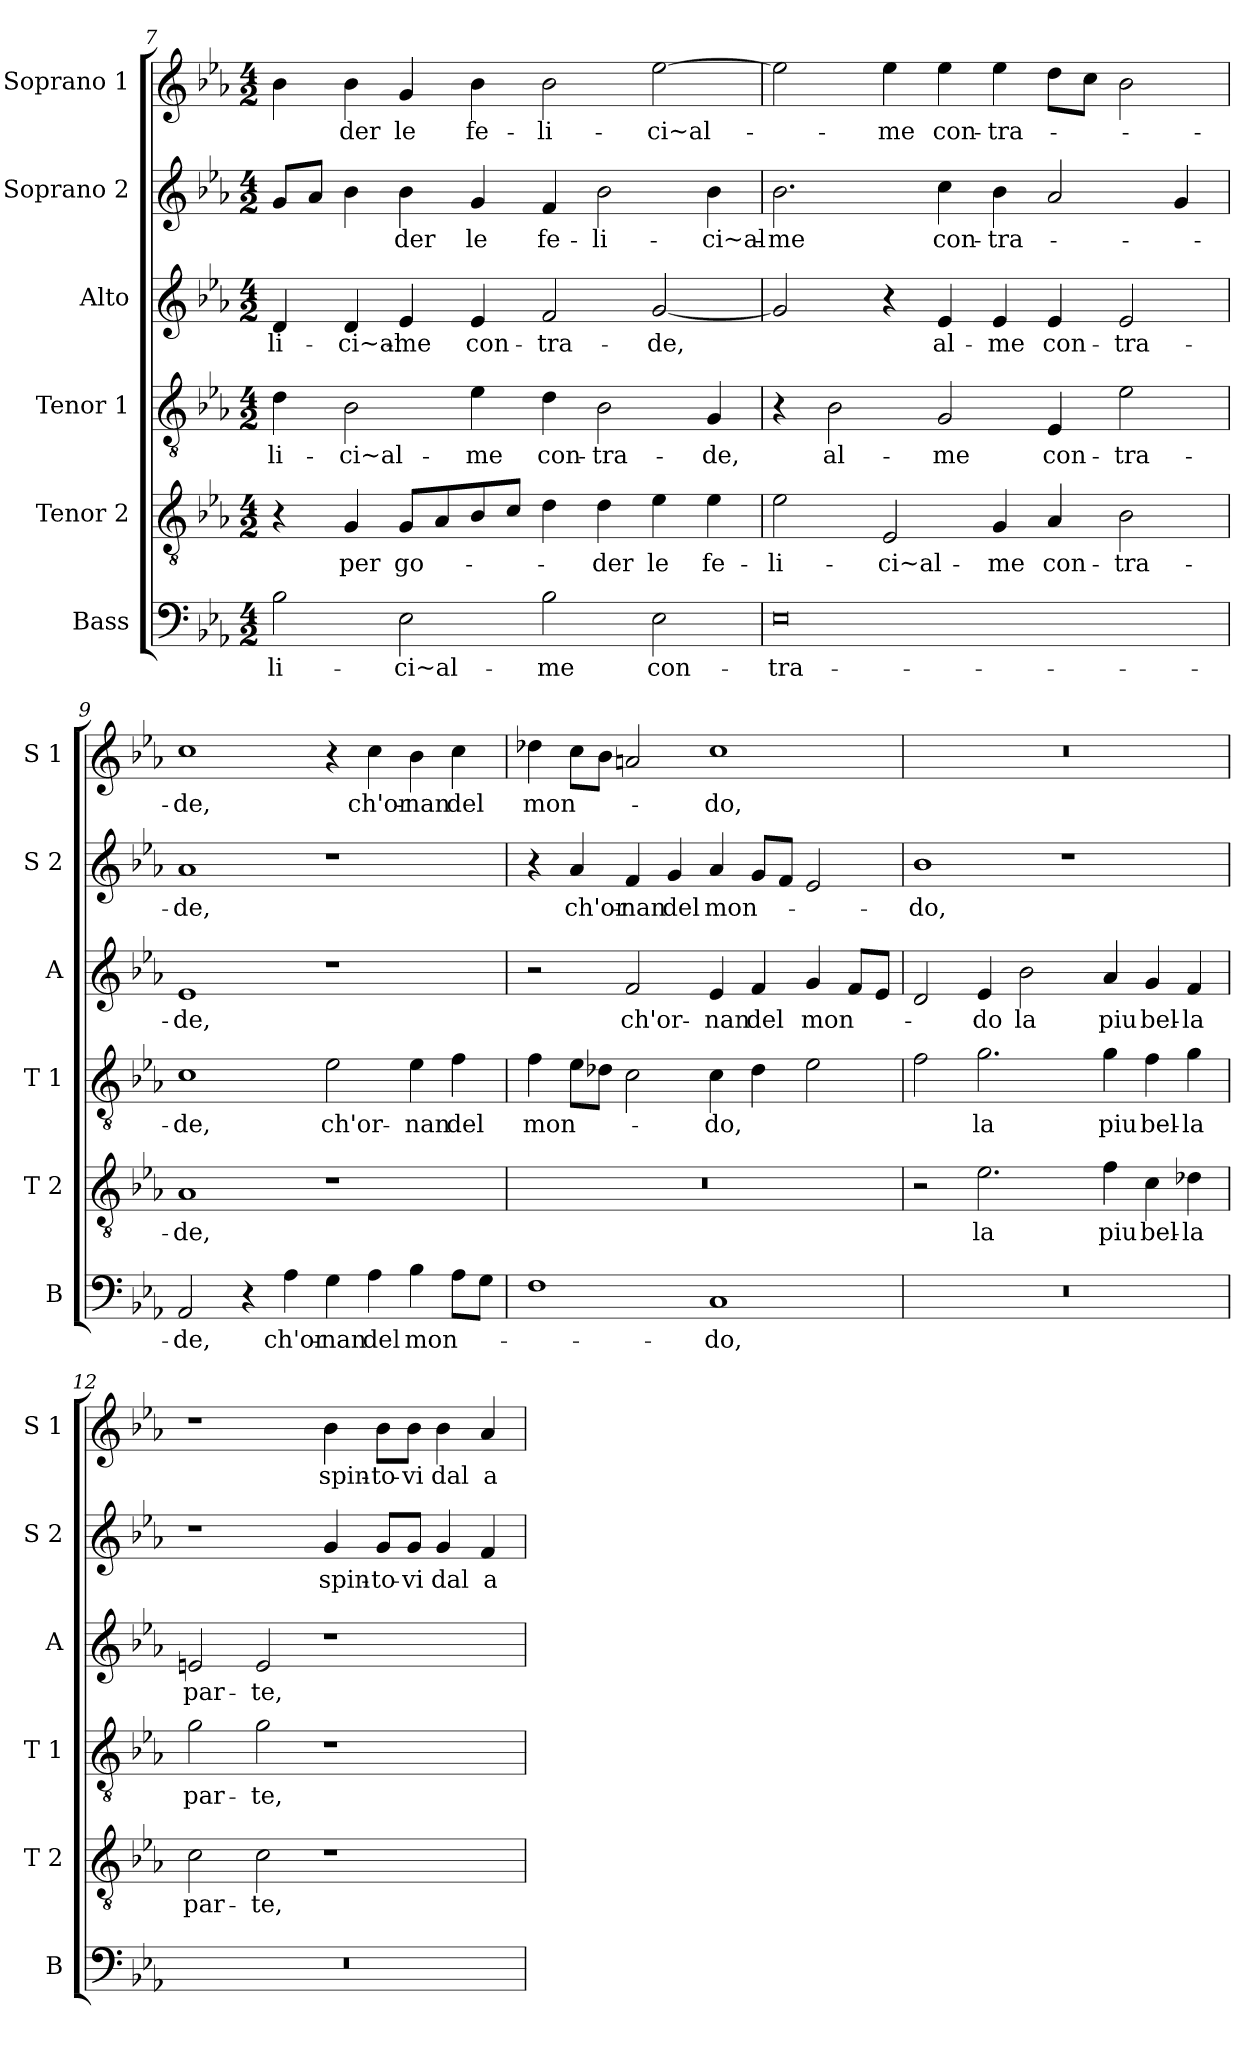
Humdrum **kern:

**kern	**text	**kern	**text	**kern	**text	**kern	**text	**kern	**text	**kern	**text
*part6	*part6	*part5	*part5	*part4	*part4	*part3	*part3	*part2	*part2	*part1	*part1
*staff6	*staff6	*staff5	*staff5	*staff4	*staff4	*staff3	*staff3	*staff2	*staff2	*staff1	*staff1
*I"Bass	*	*I"Tenor 2	*	*I"Tenor 1	*	*I"Alto	*	*I"Soprano 2	*	*I"Soprano 1	*
*I'B	*	*I'T 2	*	*I'T 1	*	*I'A	*	*I'S 2	*	*I'S 1	*
!!LO:PB:g=z
*clefF4	*	*clefGv2	*	*clefGv2	*	*clefG2	*	*clefG2	*	*clefG2	*
*k[b-e-a-]	*	*k[b-e-a-]	*	*k[b-e-a-]	*	*k[b-e-a-]	*	*k[b-e-a-]	*	*k[b-e-a-]	*
*E-:	*	*E-:	*	*E-:	*	*E-:	*	*E-:	*	*E-:	*
*M4/2	*	*M4/2	*	*M4/2	*	*M4/2	*	*M4/2	*	*M4/2	*
=7	=7	=7	=7	=7	=7	=7	=7	=7	=7	=7	=7
!	!LO:LY:b	!	!	!	!LO:LY:b	!	!LO:LY:b	!	!	!	!
2B-\	-li-	4r	.	4d\	-li-	4d/	-li-	8g/L	.	4b-\	.
.	.	.	.	.	.	.	.	8a-/J	.	.	.
!	!	!	!LO:LY:b	!	!LO:LY:b	!	!LO:LY:b	!	!	!	!LO:LY:b
.	.	4G/	per	2B-\	-ci~al-	4d/	-ci~al-	4b-\	.	4b-\	-der
!	!LO:LY:b	!	!LO:LY:b	!	!	!	!LO:LY:b	!	!LO:LY:b	!	!LO:LY:b
2E-\	-ci~al-	8G/L	go-	.	.	4e-/	-me	4b-\	-der	4g/	le
.	.	8A-/	.	.	.	.	.	.	.	.	.
!	!	!	!	!	!LO:LY:b	!	!LO:LY:b	!	!LO:LY:b	!	!LO:LY:b
.	.	8B-/	.	4e-\	-me	4e-/	con-	4g/	le	4b-\	fe-
.	.	8c/J	.	.	.	.	.	.	.	.	.
!	!LO:LY:b	!	!	!	!LO:LY:b	!	!LO:LY:b	!	!LO:LY:b	!	!LO:LY:b
2B-\	-me	4d\	.	4d\	con-	2f/	-tra-	4f/	fe-	2b-\	-li-
!	!	!	!LO:LY:b	!	!LO:LY:b	!	!	!	!LO:LY:b	!	!
.	.	4d\	-der	2B-\	-tra-	.	.	2b-\	-li-	.	.
!	!LO:LY:b	!	!LO:LY:b	!	!	!	!LO:LY:b	!	!	!	!LO:LY:b
2E-\	con-	4e-\	le	.	.	[2g/	-de,	.	.	[2ee-\	-ci~al-
!	!	!	!LO:LY:b	!	!LO:LY:b	!	!	!	!LO:LY:b	!	!
.	.	4e-\	fe-	4G/	-de,	.	.	4b-\	-ci~al-	.	.
=8	=8	=8	=8	=8	=8	=8	=8	=8	=8	=8	=8
!	!LO:LY:b	!	!LO:LY:b	!	!	!	!	!	!LO:LY:b	!	!
0E-	-tra-	2e-\	-li-	4r	.	2g/]	.	2.b-\	-me	2ee-\]	.
!	!	!	!	!	!LO:LY:b	!	!	!	!	!	!
.	.	.	.	2B-\	al-	.	.	.	.	.	.
!	!	!	!LO:LY:b	!	!	!	!	!	!	!	!LO:LY:b
.	.	2E-/	-ci~al-	.	.	4r	.	.	.	4ee-\	-me
!	!	!	!	!	!LO:LY:b	!	!LO:LY:b	!	!LO:LY:b	!	!LO:LY:b
.	.	.	.	2G/	-me	4e-/	al-	4cc\	con-	4ee-\	con-
!	!	!	!LO:LY:b	!	!	!	!LO:LY:b	!	!LO:LY:b	!	!LO:LY:b
.	.	4G/	-me	.	.	4e-/	-me	4b-\	-tra-	4ee-\	-tra-
!	!	!	!LO:LY:b	!	!LO:LY:b	!	!LO:LY:b	!	!	!	!
.	.	4A-/	con-	4E-/	con-	4e-/	con-	2a-/	.	8dd\L	.
.	.	.	.	.	.	.	.	.	.	8cc\J	.
!	!	!	!LO:LY:b	!	!LO:LY:b	!	!LO:LY:b	!	!	!	!
.	.	2B-\	-tra-	2e-\	-tra-	2e-/	-tra-	.	.	2b-\	.
.	.	.	.	.	.	.	.	4g/	.	.	.
=9	=9	=9	=9	=9	=9	=9	=9	=9	=9	=9	=9
!	!LO:LY:b	!	!LO:LY:b	!	!LO:LY:b	!	!LO:LY:b	!	!LO:LY:b	!	!LO:LY:b
2AA-/	-de,	1A-	-de,	1c	-de,	1e-	-de,	1a-	-de,	1cc	-de,
4r	.	.	.	.	.	.	.	.	.	.	.
!	!LO:LY:b	!	!	!	!	!	!	!	!	!	!
4A-\	ch'or-	.	.	.	.	.	.	.	.	.	.
!	!LO:LY:b	!	!	!	!LO:LY:b	!	!	!	!	!	!
4G\	-nan	1r	.	2e-\	ch'or-	1r	.	1r	.	4r	.
!	!LO:LY:b	!	!	!	!	!	!	!	!	!	!LO:LY:b
4A-\	del	.	.	.	.	.	.	.	.	4cc\	ch'or-
!	!LO:LY:b	!	!	!	!LO:LY:b	!	!	!	!	!	!LO:LY:b
4B-\	mon-	.	.	4e-\	-nan	.	.	.	.	4b-\	-nan
!	!	!	!	!	!LO:LY:b	!	!	!	!	!	!LO:LY:b
8A-\L	.	.	.	4f\	del	.	.	.	.	4cc\	del
8G\J	.	.	.	.	.	.	.	.	.	.	.
!!LO:LB:g=z
=10	=10	=10	=10	=10	=10	=10	=10	=10	=10	=10	=10
!	!	!	!	!	!LO:LY:b	!	!	!	!	!	!LO:LY:b
1F	.	0r	.	4f\	mon-	2r	.	4r	.	4dd-X\	mon-
!	!	!	!	!	!	!	!	!	!LO:LY:b	!	!
.	.	.	.	8e-\L	.	.	.	4a-/	ch'or-	8cc\L	.
.	.	.	.	8d-X\J	.	.	.	.	.	8b-\J	.
!	!	!	!	!	!	!	!LO:LY:b	!	!LO:LY:b	!	!
.	.	.	.	2c\	.	2f/	ch'or-	4f/	-nan	2an/	.
!	!	!	!	!	!	!	!	!	!LO:LY:b	!	!
.	.	.	.	.	.	.	.	4g/	del	.	.
!	!LO:LY:b	!	!	!	!LO:LY:b	!	!LO:LY:b	!	!LO:LY:b	!	!LO:LY:b
1C	-do,	.	.	4c\	-do,	4e-/	-nan	4a-/	mon-	1cc	-do,
!	!	!	!	!	!	!	!LO:LY:b	!	!	!	!
.	.	.	.	4d-\	.	4f/	del	8g/L	.	.	.
.	.	.	.	.	.	.	.	8f/J	.	.	.
!	!	!	!	!	!	!	!LO:LY:b	!	!	!	!
.	.	.	.	2e-\	.	4g/	mon-	2e-/	.	.	.
.	.	.	.	.	.	8f/L	.	.	.	.	.
.	.	.	.	.	.	8e-/J	.	.	.	.	.
=11	=11	=11	=11	=11	=11	=11	=11	=11	=11	=11	=11
!	!	!	!	!	!	!	!	!	!LO:LY:b	!	!
0r	.	2r	.	2f\	.	2d/	.	1b-	-do,	0r	.
!	!	!	!LO:LY:b	!	!LO:LY:b	!	!LO:LY:b	!	!	!	!
.	.	2.e-\	la	2.g\	la	4e-/	-do	.	.	.	.
!	!	!	!	!	!	!	!LO:LY:b	!	!	!	!
.	.	.	.	.	.	2b-\	la	.	.	.	.
.	.	.	.	.	.	.	.	1r	.	.	.
!	!	!	!LO:LY:b	!	!LO:LY:b	!	!LO:LY:b	!	!	!	!
.	.	4f\	piu	4g\	piu	4a-/	piu	.	.	.	.
!	!	!	!LO:LY:b	!	!LO:LY:b	!	!LO:LY:b	!	!	!	!
.	.	4c\	bel-	4f\	bel-	4g/	bel-	.	.	.	.
!	!	!	!LO:LY:b	!	!LO:LY:b	!	!LO:LY:b	!	!	!	!
.	.	4d-X\	-la	4g\	-la	4f/	-la	.	.	.	.
=12	=12	=12	=12	=12	=12	=12	=12	=12	=12	=12	=12
!	!	!	!LO:LY:b	!	!LO:LY:b	!	!LO:LY:b	!	!	!	!
0r	.	2c\	par-	2g\	par-	2en/	par-	1r	.	1r	.
!	!	!	!LO:LY:b	!	!LO:LY:b	!	!LO:LY:b	!	!	!	!
.	.	2c\	-te,	2g\	-te,	2e/	-te,	.	.	.	.
!	!	!	!	!	!	!	!	!	!LO:LY:b	!	!LO:LY:b
.	.	1r	.	1r	.	1r	.	4g/	spin-	4b-\	spin-
!	!	!	!	!	!	!	!	!	!LO:LY:b	!	!LO:LY:b
.	.	.	.	.	.	.	.	8g/L	-to-	8b-\L	-to-
!	!	!	!	!	!	!	!	!	!LO:LY:b	!	!LO:LY:b
.	.	.	.	.	.	.	.	8g/J	-vi	8b-\J	-vi
!	!	!	!	!	!	!	!	!	!LO:LY:b	!	!LO:LY:b
.	.	.	.	.	.	.	.	4g/	dal	4b-\	dal
!	!	!	!	!	!	!	!	!	!LO:LY:b	!	!LO:LY:b
.	.	.	.	.	.	.	.	4f/	a-	4a-/	a-
=	=	=	=	=	=	=	=	=	=	=	=
*-	*-	*-	*-	*-	*-	*-	*-	*-	*-	*-	*-
